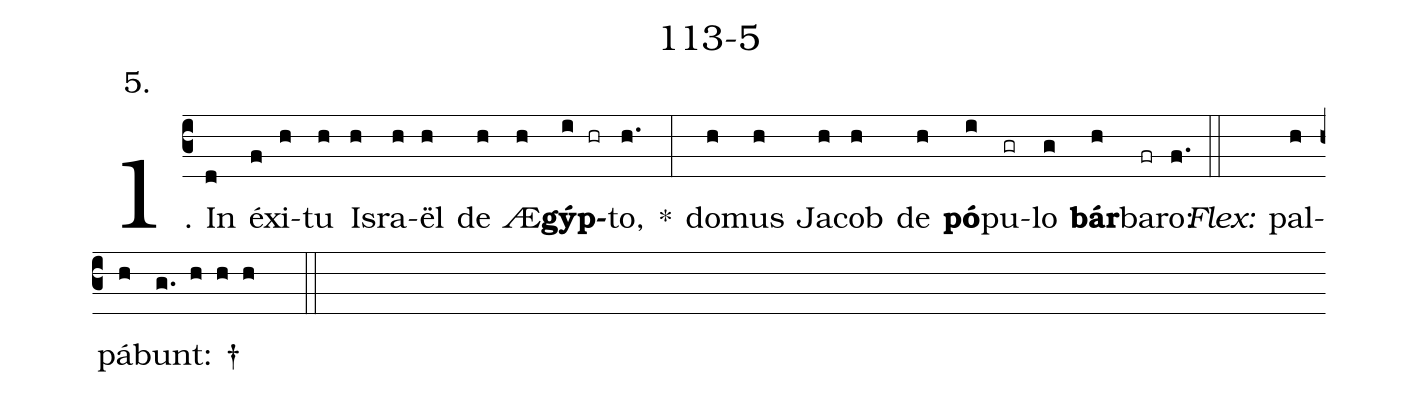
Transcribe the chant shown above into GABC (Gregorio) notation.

name: 113-5;
annotation: 5.;
%%
(c3)1. In(d) éx(f)i(h)tu(h) Is(h)ra(h)ël(h) de(h) Æ(h)<b>gýp</b>(i hr)to,(h.) *(:) do(h)mus(h) Ja(h)cob(h) de(h) <b>pó</b>(i)pu(gr)lo(g) <b>bár</b>(h)ba(fr)ro:(f.) (::)
<i>Flex:</i>()  pal(h)pá(h)bunt: †(g. h h h  ::)
